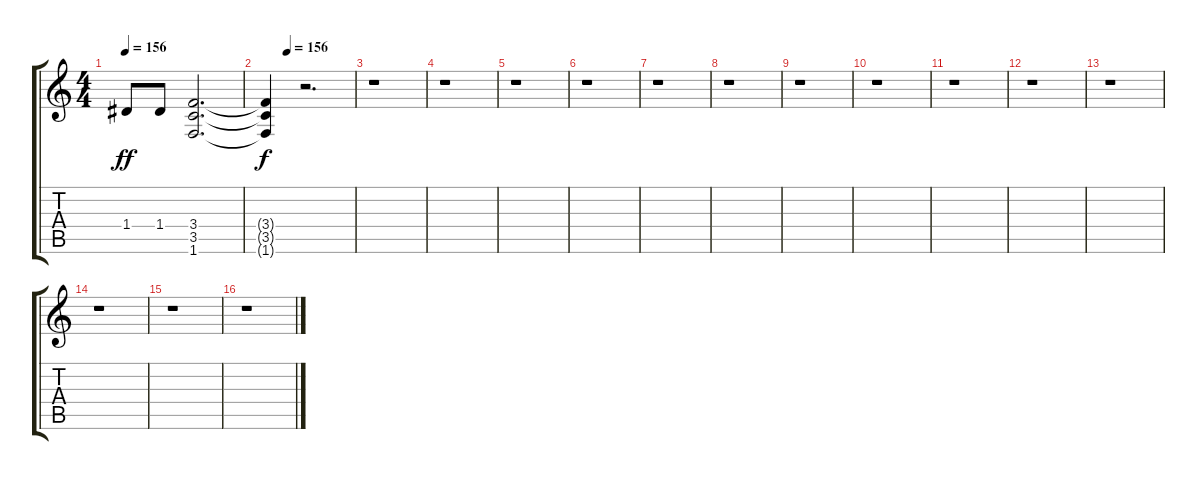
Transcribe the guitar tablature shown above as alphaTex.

\track "" {instrument distortionguitar}
\staff {score tabs}
\tuning (E4 B3 G3 D3 A2 E2) {hide}
\ts (4 4)
\tempo 156
\clef g2
\ks c
1.4.8{dy ff} 1.4.8 (3.4 3.5 1.6).2{d} |
\tempo (156 0.25)
(3.4{t} 3.5{t} 1.6{t}).4{dy f} r.2{d} |
r.1 |
r.1 |
r.1 |
r.1 |
r.1 |
r.1 |
r.1 |
r.1 |
r.1 |
r.1 |
r.1 |
r.1 |
r.1 |
r.1
